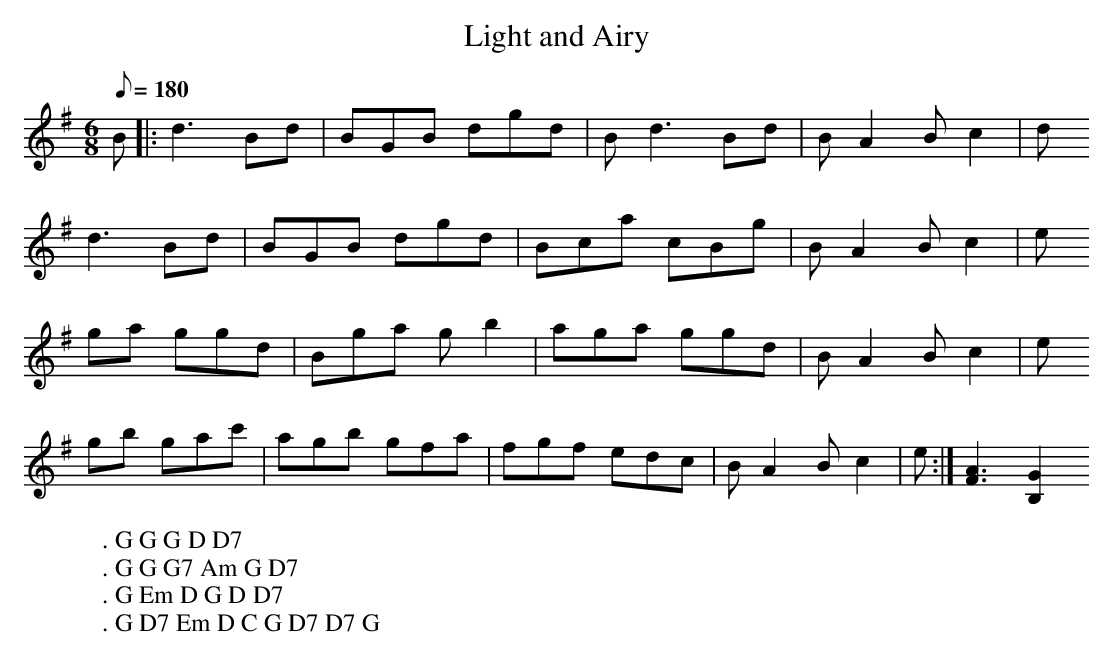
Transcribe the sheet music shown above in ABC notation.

X:1
T:Light and Airy
M:6/8
L:1/8
Q:180
K:G
B|:d3Bd|BGB dgd|Bd3Bd|BA2 Bc2|d
W:. G G G D D7
d3Bd|BGB dgd|Bca cBg|BA2 Bc2|e
W:. G G G7 Am G D7
ga ggd|Bga gb2|aga ggd|BA2 Bc2|e
W:. G Em D G D D7
gb gac'|agb gfa|fgf edc|BA2 Bc2|e:|[A3F3][G2 B,2]
W:. G D7 Em D C G D7 D7 G
